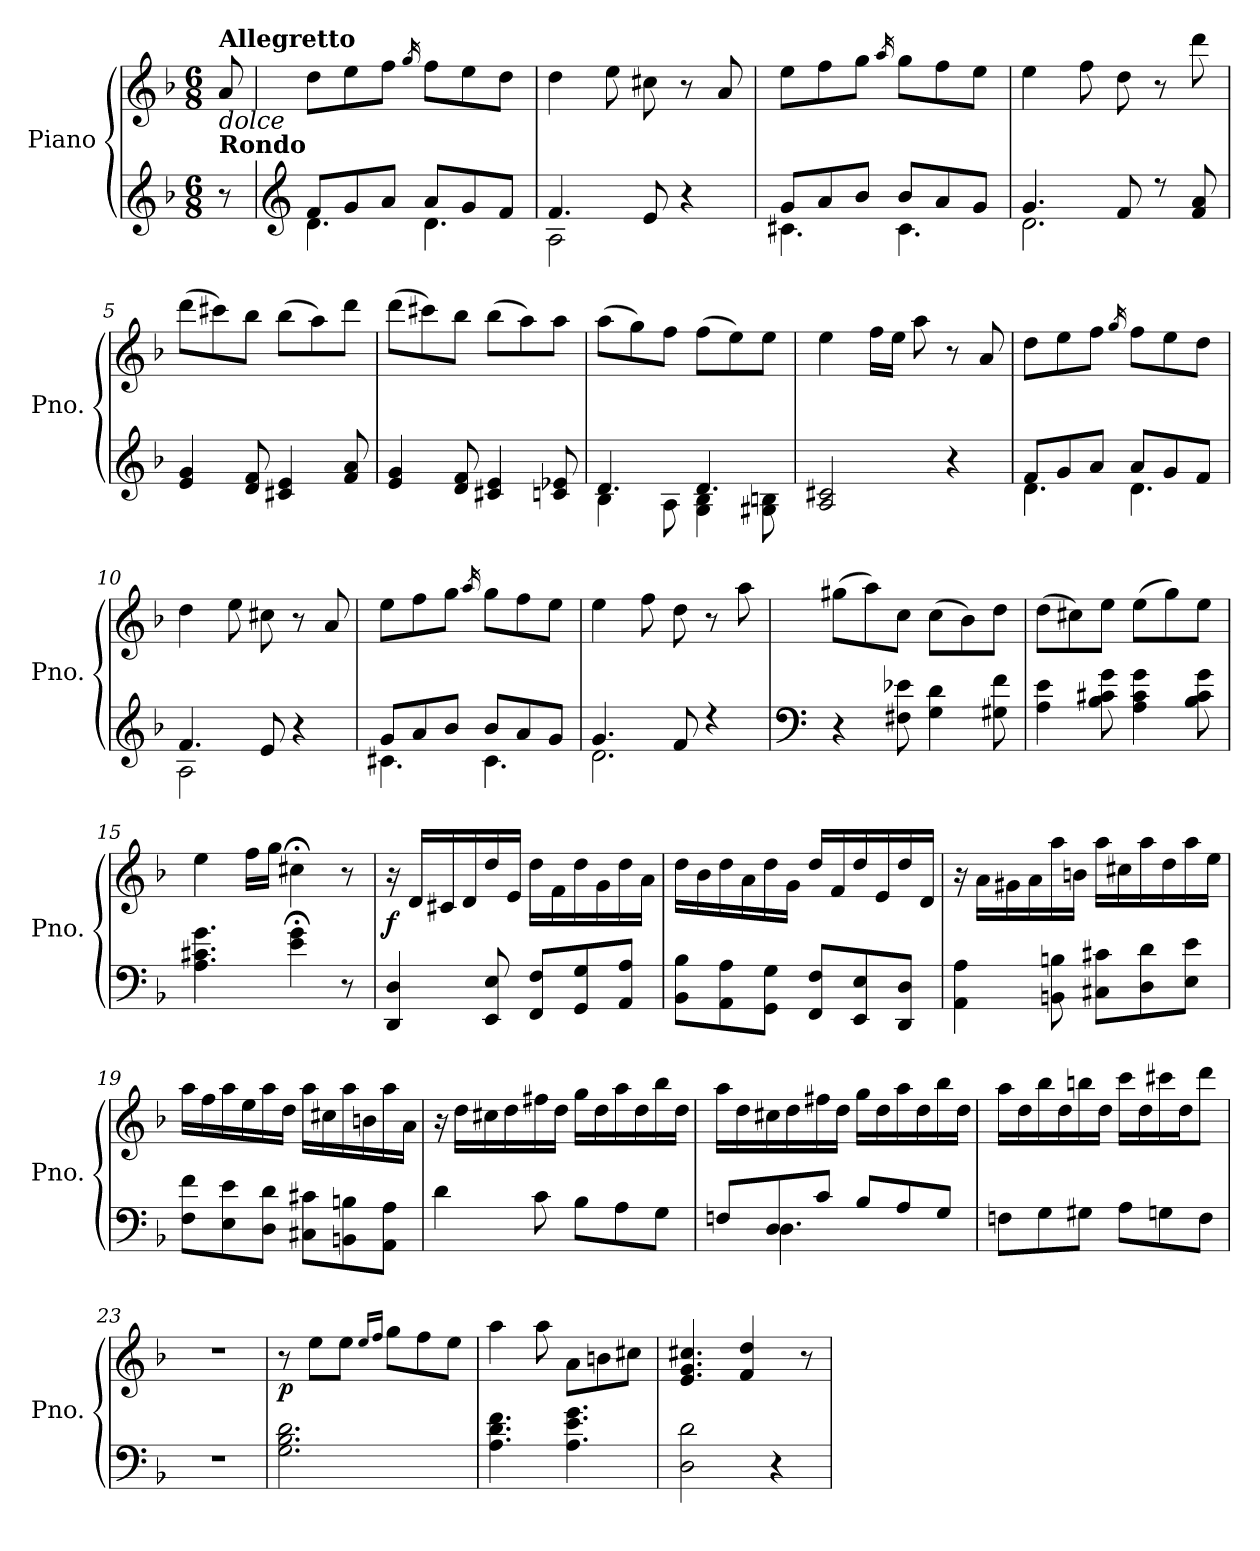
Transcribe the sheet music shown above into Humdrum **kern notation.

**kern	**kern	**dynam
*part1	*part1	*part1
*staff2	*staff1	*staff1/2
*I"Piano	*	*
*I'Pno.	*	*
*clefG2	*clefG2	*
*k[b-]	*k[b-]	*
*F:	*F:	*
*M6/8	*M6/8	*
*MM100	*MM100	*
=	=	=
!	!LO:TX:b:i:t=dolce	!
!	!LO:TX:b:B:t=Rondo	!
!	!LO:TX:a:B:t=Allegretto	!
8r	8a/	.
=1	=1	=1
*clefG2	*	*
*^	*	*
8f/L	4.d\	8dd\L	.
8g/	.	8ee\	.
8a/J	.	8ff\J	.
.	.	16qgg/	.
8a/L	4.d\	8ff\L	.
8g/	.	8ee\	.
8f/J	.	8dd\J	.
=2	=2	=2	=2
4.f/	2A\	4dd\	.
.	.	8ee\	.
8e/	.	8cc#X\	.
4r	4ryy	8r	.
.	.	8a/	.
=3	=3	=3	=3
8g/L	4.c#X\	8ee\L	.
8a/	.	8ff\	.
8b-/J	.	8gg\J	.
.	.	16qaa/	.
8b-/L	4.c#\	8gg\L	.
8a/	.	8ff\	.
8g/J	.	8ee\J	.
=4	=4	=4	=4
4.g/	2.d\	4ee\	.
.	.	8ff\	.
8f/	.	8dd\	.
8r	.	8r	.
8f/ 8a/	.	8ddd\	.
*v	*v	*	*
=5	=5	=5
4e/ 4g/	(8ddd\L	.
.	8ccc#X\)	.
8d/ 8f/	8bb-\J	.
4c#X/ 4e/	(8bb-\L	.
.	8aa\)	.
8f/ 8a/	8ddd\J	.
!!LO:LB:g=z
=6	=6	=6
4e/ 4g/	(8ddd\L	.
.	8ccc#X\)	.
8d/ 8f/	8bb-\J	.
4c#X/ 4e/	(8bb-\L	.
.	8aa\)	.
8cn/ 8e-X/	8aa\J	.
=7	=7	=7
*^	*	*
4.d/	4B-\	(8aa\L	.
.	.	8gg\)	.
.	8A\	8ff\J	.
4.d/	4G\ 4B-\	(8ff\L	.
.	.	8ee\)	.
.	8G#X\ 8Bn\	8ee\J	.
*v	*v	*	*
=8	=8	=8
2A/ 2c#X/	4ee\	.
.	16ff\LL	.
.	16ee\JJ	.
.	8aa\	.
4r	8r	.
.	8a/	.
=9	=9	=9
*^	*	*
8f/L	4.d\	8dd\L	.
8g/	.	8ee\	.
8a/J	.	8ff\J	.
.	.	16qgg/	.
8a/L	4.d\	8ff\L	.
8g/	.	8ee\	.
8f/J	.	8dd\J	.
=10	=10	=10	=10
4.f/	2A\	4dd\	.
.	.	8ee\	.
8e/	.	8cc#X\	.
4r	4ryy	8r	.
.	.	8a/	.
!!LO:LB:g=z
=11	=11	=11	=11
8g/L	4.c#X\	8ee\L	.
8a/	.	8ff\	.
8b-/J	.	8gg\J	.
.	.	16qaa/	.
8b-/L	4.c#\	8gg\L	.
8a/	.	8ff\	.
8g/J	.	8ee\J	.
!!LO:LB:g=z
=12	=12	=12	=12
4.g/	2.d\	4ee\	.
.	.	8ff\	.
8f/	.	8dd\	.
4r	.	8r	.
.	.	8aa\	.
*v	*v	*	*
=13	=13	=13
*clefF4	*	*
4r	(8gg#X\L	.
.	8aa\)	.
8F#X\ 8e-X\	8cc\J	.
4G\ 4d\	(8cc\L	.
.	8b-\)	.
8G#X\ 8f\	8dd\J	.
=14	=14	=14
4A\ 4e\	(8dd\L	.
.	8cc#X\)	.
8B-\ 8c#X\ 8g\	8ee\J	.
4A\ 4c#\ 4g\	(8ee\L	.
.	8gg\)	.
8B-\ 8c#\ 8g\	8ee\J	.
=15	=15	=15
4.A\ 4.c#X\ 4.g\	4ee\	.
.	16ff\LL	.
.	16gg\JJ	.
4e\;< 4g\;<	4cc#X;<\	.
8r	8r	.
=16	=16	=16
!	!	!LO:DY:b
4DD/ 4D/	16r	f
.	16d/LL	.
.	16c#X/	.
.	16d/	.
8EE/ 8E/	16dd/	.
.	16e/JJ	.
8FF/ 8F/L	16dd\LL	.
.	16f\	.
8GG/ 8G/	16dd\	.
.	16g\	.
8AA/ 8A/J	16dd\	.
.	16a\JJ	.
!!LO:LB:g=z
=17	=17	=17
8BB-\ 8B-\L	16dd\LL	.
.	16b-\	.
8AA\ 8A\	16dd\	.
.	16a\	.
8GG\ 8G\J	16dd\	.
.	16g\JJ	.
8FF/ 8F/L	16dd/LL	.
.	16f/	.
8EE/ 8E/	16dd/	.
.	16e/	.
8DD/ 8D/J	16dd/	.
.	16d/JJ	.
=18	=18	=18
4AA\ 4A\	16r	.
.	16a\LL	.
.	16g#X\	.
.	16a\	.
8BBn\ 8Bn\	16aa\	.
.	16bn\JJ	.
8C#X\ 8c#X\L	16aa\LL	.
.	16cc#X\	.
8D\ 8d\	16aa\	.
.	16dd\	.
8E\ 8e\J	16aa\	.
.	16ee\JJ	.
=19	=19	=19
8F\ 8f\L	16aa\LL	.
.	16ff\	.
8E\ 8e\	16aa\	.
.	16ee\	.
8D\ 8d\J	16aa\	.
.	16dd\JJ	.
8C#X\ 8c#X\L	16aa\LL	.
.	16cc#X\	.
8BBn\ 8Bn\	16aa\	.
.	16bn\	.
8AA\ 8A\J	16aa\	.
.	16a\JJ	.
!!LO:LB:g=z
=20	=20	=20
4d\	16r	.
.	16dd\LL	.
.	16cc#X\	.
.	16dd\	.
8c\	16ff#X\	.
.	16dd\JJ	.
8B-\L	16gg\LL	.
.	16dd\	.
8A\	16aa\	.
.	16dd\	.
8G\J	16bb-\	.
.	16dd\JJ	.
!!LO:PB:g=z
=21	=21	=21
*^	*	*
8Fn/L	8ryy	16aa\LL	.
.	.	16dd\	.
8D/	4.D\	16cc#X\	.
.	.	16dd\	.
8c/J	.	16ff#X\	.
.	.	16dd\JJ	.
8B-/L	.	16gg\LL	.
.	.	16dd\	.
8A/	4ryy	16aa\	.
.	.	16dd\	.
8G/J	.	16bb-\	.
.	.	16dd\JJ	.
*v	*v	*	*
=22	=22	=22
8Fn\L	16aa\LL	.
.	16dd\	.
8G\	16bb-\	.
.	16dd\	.
8G#X\J	16bbn\	.
.	16dd\JJ	.
8A\L	16ccc\LL	.
.	16dd\	.
8Gn\	16ccc#X\	.
.	16dd\J	.
8F\J	8ddd\J	.
=23	=23	=23
2.r	2.r	.
=24	=24	=24
!	!	!LO:DY:b
2.G\ 2.B-\ 2.d\	8r	p
.	8ee\L	.
.	8ee\J	.
.	16qee/LL	.
.	16qff/JJ	.
.	8gg\L	.
.	8ff\	.
.	8ee\J	.
=25	=25	=25
4.A\ 4.d\ 4.f\	4aa\	.
.	8aa\	.
4.A\ 4.e\ 4.g\	8a\L	.
.	8bn\	.
.	8cc#X\J	.
!!LO:LB:g=z
=26	=26	=26
2D\ 2d\	4.e/ 4.g/ 4.cc#X/	.
.	4f/ 4dd/	.
4r	.	.
.	8r	.
=	=	=
*-	*-	*-
